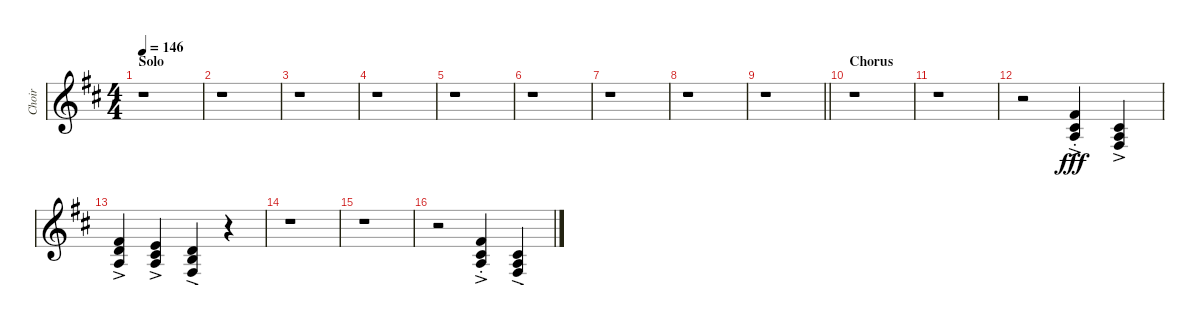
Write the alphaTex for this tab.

\track ("Choir" "Choir") {instrument choiraahs}
\staff {score}
\tuning (E4 B3 G3 D3 A2 E2) {hide}
\ts (4 4)
\section ("" "Solo")
\tempo 146
\clef g2
\ks bminor
r.1{dy mf} |
r.1 |
r.1 |
r.1 |
r.1 |
r.1 |
r.1 |
r.1 |
\barLineRight lightlight
r.1 |
\section ("" "Chorus")
r.1 |
r.1 |
r.2 (2.1{ac st} 2.2{ac st} 2.3{ac st}).4{dy fff} (2.2{ac} 2.3{ac} 4.4{ac}).4 |
(2.1{ac} 3.2{ac} 2.3{ac}).4 (0.1{ac} 2.2{ac} 2.3{ac}).4 (3.2{ac} 4.3{ac} 4.4{ac}).4 r.4 |
r.1 |
r.1 |
r.2 (2.1{ac st} 2.2{ac st} 2.3{ac st}).4 (2.2{ac} 2.3{ac} 4.4{ac}).4
